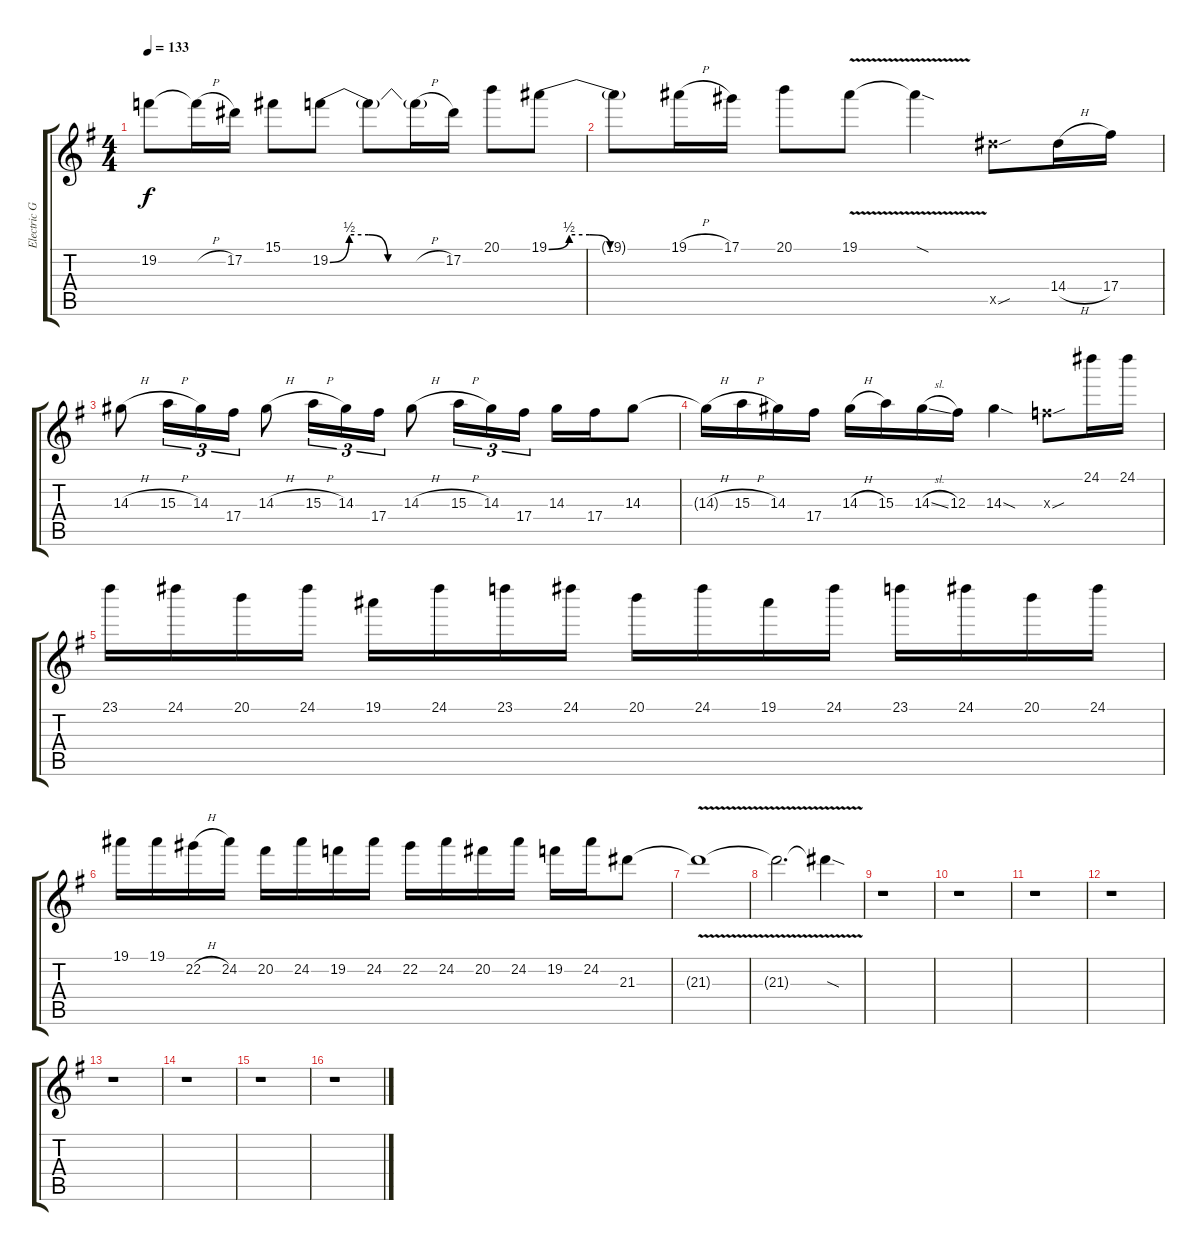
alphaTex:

\track ("Electric Guitar 4 " "Electric G") {instrument distortionguitar}
\staff {score tabs}
\tuning (Eb4 Bb3 Gb3 Db3 Ab2 Eb2) {hide}
\ts (4 4)
\tempo 133
\clef g2
\ks g
19.2{t}.8{dy f} 19.2{h t}.16 17.2.16 15.1.8 19.2{be (custom 0 0 10 2 20 2 30 0 60 0)}.8 19.2{t}.8 19.2{h t}.16 17.2.16 20.1.8 19.1{be (custom 0 0 10 2 20 2 30 0 60 0)}.8 |
19.1{t}.8 19.1{h}.16 17.1.16 20.1.8 19.1{v}.8 19.1{sod t}.4 19.5{sou x}.8 14.4{h}.16 17.4.16 |
14.3{h}.8 15.3{h}.16{tu (3 2)} 14.3.16{tu (3 2)} 17.4.16{tu (3 2)} 14.3{h}.8 15.3{h}.16{tu (3 2)} 14.3.16{tu (3 2)} 17.4.16{tu (3 2)} 14.3{h}.8 15.3{h}.16{tu (3 2)} 14.3.16{tu (3 2)} 17.4.16{tu (3 2)} 14.3.16 17.4.16 14.3.8 |
14.3{h t}.16 15.3{h}.16 14.3.16 17.4.16 14.3{h}.16 15.3.16 14.3{sl}.16 12.3.16 14.3{sod}.4 11.3{sou x}.8 24.1.16 24.1.16 |
23.1.16 24.1.16 20.1.16 24.1.16 19.1.16 24.1.16 23.1.16 24.1.16 20.1.16 24.1.16 19.1.16 24.1.16 23.1.16 24.1.16 20.1.16 24.1.16 |
19.1.16 19.1.16 22.2{h}.16 24.2.16 20.2.16 24.2.16 19.2.16 24.2.16 22.2.16 24.2.16 20.2.16 24.2.16 19.2.16 24.2.16 21.3.8 |
21.3{v t}.1 |
21.3{v t}.2{d} 21.3{sod t}.4 |
r.1 |
r.1 |
r.1 |
r.1 |
r.1 |
r.1 |
r.1 |
r.1
